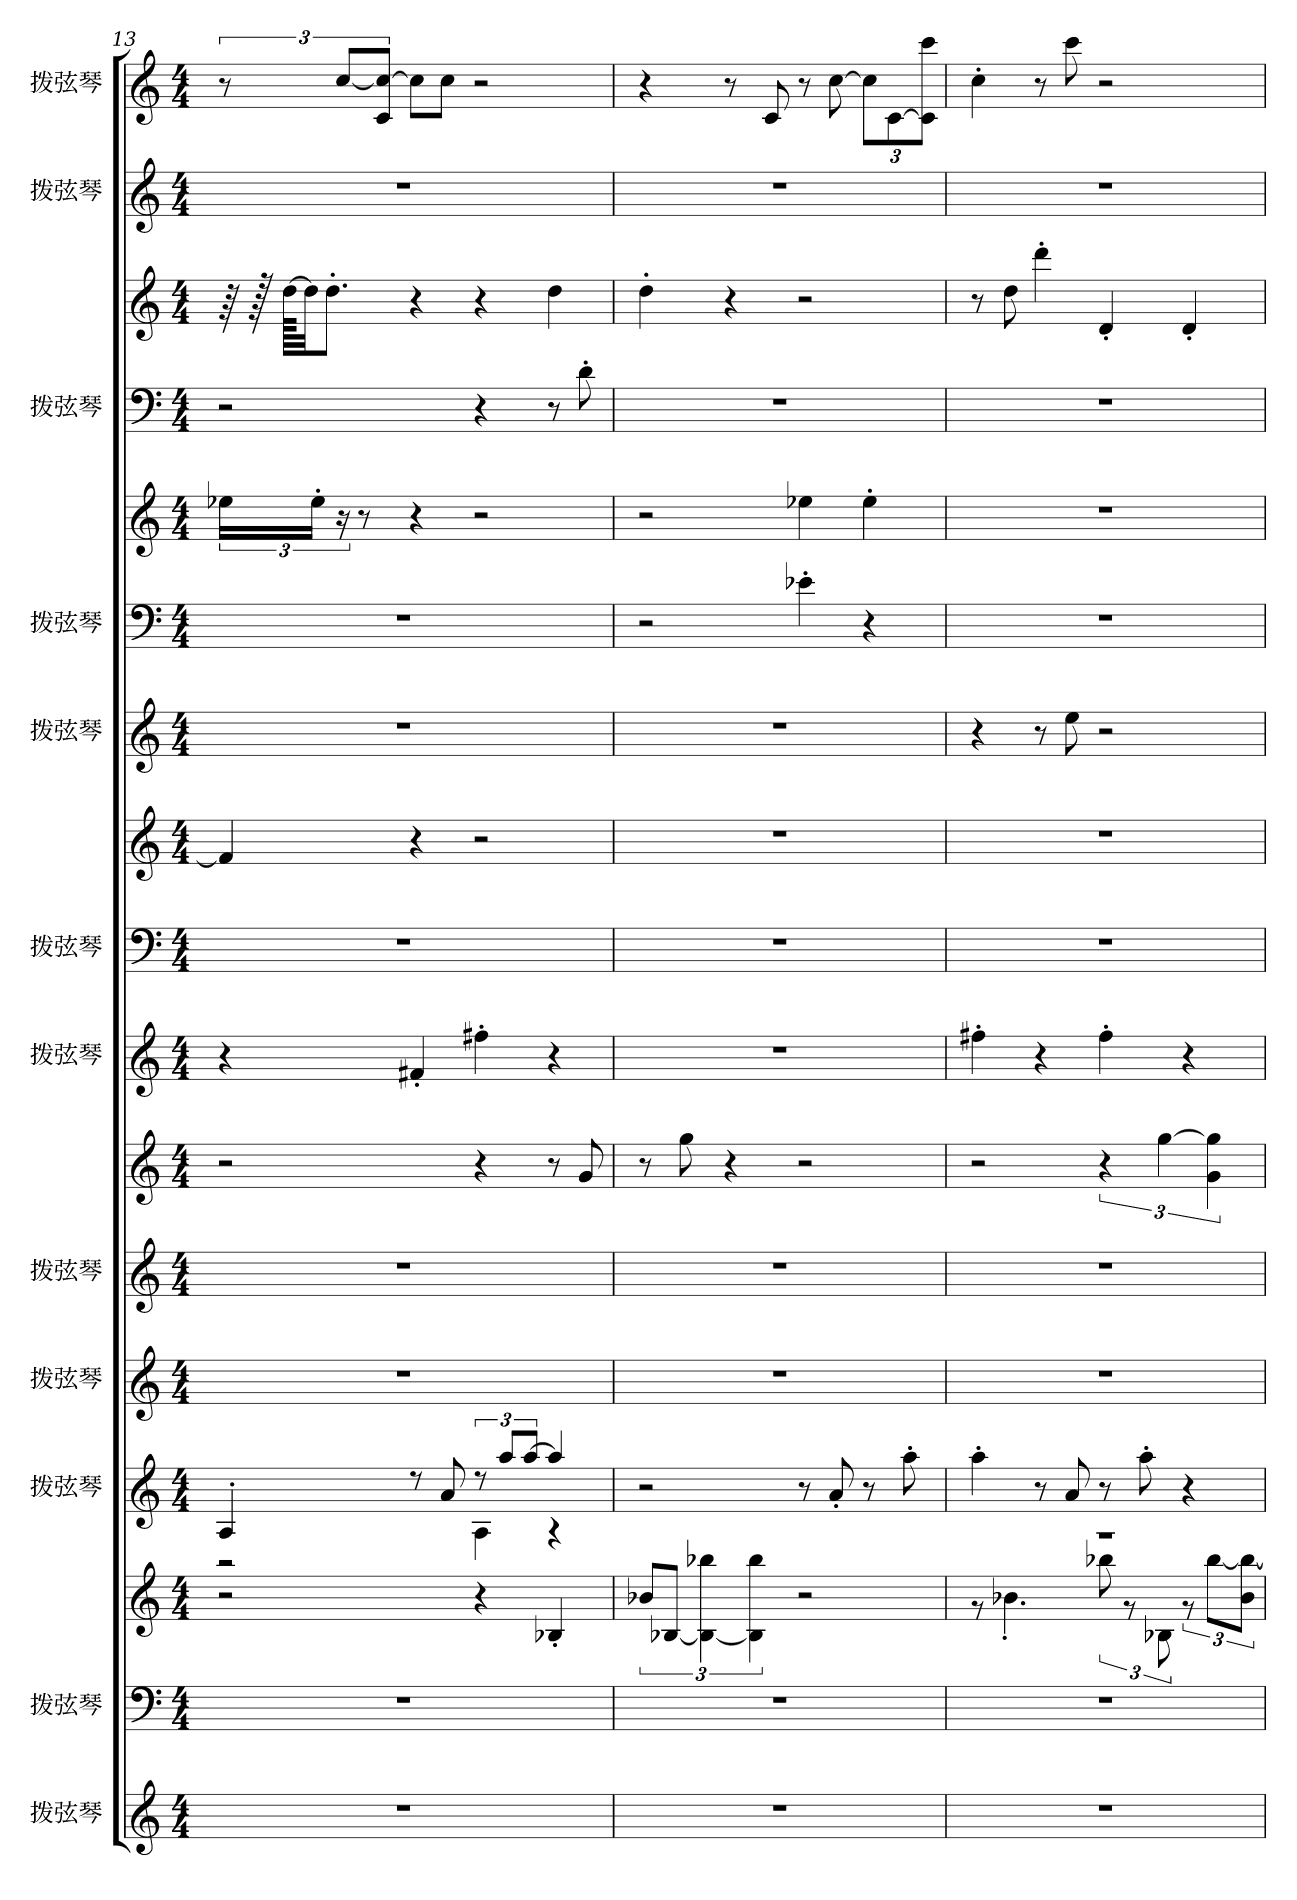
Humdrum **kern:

**kern	**kern	**kern	**kern	**kern	**kern	**kern	**kern	**kern	**kern	**kern	**kern	**kern	**kern	**kern	**kern	**kern
*part12	*part11	*part11	*part10	*part9	*part8	*part8	*part7	*part6	*part6	*part5	*part4	*part4	*part3	*part3	*part2	*part1
*staff17	*staff16	*staff15	*staff14	*staff13	*staff12	*staff11	*staff10	*staff9	*staff8	*staff7	*staff6	*staff5	*staff4	*staff3	*staff2	*staff1
*I"拨弦琴	*I"拨弦琴	*	*I"拨弦琴	*I"拨弦琴	*I"拨弦琴	*	*I"拨弦琴	*I"拨弦琴	*	*I"拨弦琴	*I"拨弦琴	*	*I"拨弦琴	*	*I"拨弦琴	*I"拨弦琴
!!LO:PB:g=z
*clefG2	*clefF4	*clefG2	*clefG2	*clefG2	*clefG2	*clefG2	*clefG2	*clefF4	*clefG2	*clefG2	*clefF4	*clefG2	*clefF4	*clefG2	*clefG2	*clefG2
*k[]	*k[]	*k[]	*k[]	*k[]	*k[]	*k[]	*k[]	*k[]	*k[]	*k[]	*k[]	*k[]	*k[]	*k[]	*k[]	*k[]
*M4/4	*M4/4	*M4/4	*M4/4	*M4/4	*M4/4	*M4/4	*M4/4	*M4/4	*M4/4	*M4/4	*M4/4	*M4/4	*M4/4	*M4/4	*M4/4	*M4/4
=13	=13	=13	=13	=13	=13	=13	=13	=13	=13	=13	=13	=13	=13	=13	=13	=13
*	*	*	*^	*	*	*	*	*	*	*	*	*	*	*	*	*
1r	1r	2r	4A'/	2r	1r	1r	2r	4r	1r	4f/]	1r	1r	24ee-X\LL	2r	64r	1r	12r
.	.	.	.	.	.	.	.	.	.	.	.	.	.	.	128r	.	.
.	.	.	.	.	.	.	.	.	.	.	.	.	.	.	[128dd\KKLLL	.	.
.	.	.	.	.	.	.	.	.	.	.	.	.	.	.	32dd\JJ]	.	.
.	.	.	.	.	.	.	.	.	.	.	.	.	24ee-'\JJ	.	.	.	.
.	.	.	.	.	.	.	.	.	.	.	.	.	.	.	8.dd'\J	.	.
.	.	.	.	.	.	.	.	.	.	.	.	.	24r	.	.	.	[12cc/L
.	.	.	.	.	.	.	.	.	.	.	.	.	8r	.	.	.	.
.	.	.	.	.	.	.	.	.	.	.	.	.	.	.	.	.	12c/ 12cc/_J
.	.	.	8r	.	.	.	.	4f#X'/	.	4r	.	.	4r	.	4r	.	8cc\L]
.	.	.	8a/	.	.	.	.	.	.	.	.	.	.	.	.	.	8cc\J
.	.	4r	12r	4A\	.	.	4r	4ff#X'\	.	2r	.	.	2r	4r	4r	.	2r
.	.	.	12aa/L	.	.	.	.	.	.	.	.	.	.	.	.	.	.
.	.	.	[12aa/J	.	.	.	.	.	.	.	.	.	.	.	.	.	.
.	.	4B-X'/	4aa/]	4r	.	.	8r	4r	.	.	.	.	.	8r	4dd\	.	.
.	.	.	.	.	.	.	8g/	.	.	.	.	.	.	8d'\	.	.	.
*	*	*	*v	*v	*	*	*	*	*	*	*	*	*	*	*	*	*
=14	=14	=14	=14	=14	=14	=14	=14	=14	=14	=14	=14	=14	=14	=14	=14	=14
1r	1r	12b-X/L	2r	1r	1r	8r	1r	1r	1r	1r	2r	2r	1r	4dd'\	1r	4r
.	.	[12B-X/J	.	.	.	.	.	.	.	.	.	.	.	.	.	.
.	.	.	.	.	.	8gg\	.	.	.	.	.	.	.	.	.	.
.	.	6B-\_ 6bb-X\	.	.	.	.	.	.	.	.	.	.	.	.	.	.
.	.	.	.	.	.	4r	.	.	.	.	.	.	.	4r	.	8r
.	.	6B-\] 6bb-\	.	.	.	.	.	.	.	.	.	.	.	.	.	.
.	.	.	.	.	.	.	.	.	.	.	.	.	.	.	.	8c/
.	.	2r	8r	.	.	2r	.	.	.	.	4e-X'\	4ee-X\	.	2r	.	8r
.	.	.	8a'/	.	.	.	.	.	.	.	.	.	.	.	.	[8cc\
*	*	*	*	*	*	*	*	*	*	*	*	*	*	*	*	*Xbrackettup
.	.	.	8r	.	.	.	.	.	.	.	4r	4ee-'\	.	.	.	12cc\L]
.	.	.	.	.	.	.	.	.	.	.	.	.	.	.	.	[12c\
.	.	.	8aa'\	.	.	.	.	.	.	.	.	.	.	.	.	.
.	.	.	.	.	.	.	.	.	.	.	.	.	.	.	.	12c\] 12ccc\J
=15	=15	=15	=15	=15	=15	=15	=15	=15	=15	=15	=15	=15	=15	=15	=15	=15
*	*	*^	*	*	*	*	*	*	*	*	*	*	*	*	*	*
1r	1r	1r	8r	4aa'\	1r	1r	2r	4ff#X'\	1r	1r	4r	1r	1r	1r	8r	1r	4cc'\
.	.	.	4.b-X'\	.	.	.	.	.	.	.	.	.	.	.	8dd\	.	.
.	.	.	.	8r	.	.	.	4r	.	.	8r	.	.	.	4ddd'\	.	8r
.	.	.	.	8a/	.	.	.	.	.	.	8ee\	.	.	.	.	.	8ccc\
.	.	.	12bb-X\	8r	.	.	6r	4ff#'\	.	.	2r	.	.	.	4d'/	.	2r
.	.	.	12r	.	.	.	.	.	.	.	.	.	.	.	.	.	.
.	.	.	.	8aa'\	.	.	.	.	.	.	.	.	.	.	.	.	.
.	.	.	12B-X\	.	.	.	[6gg\	.	.	.	.	.	.	.	.	.	.
.	.	.	12r	4r	.	.	.	4r	.	.	.	.	.	.	4d'/	.	.
.	.	.	[12bb-\L	.	.	.	6g\ 6gg\]	.	.	.	.	.	.	.	.	.	.
.	.	.	12b-\ 12bb-\_J	.	.	.	.	.	.	.	.	.	.	.	.	.	.
*	*	*v	*v	*	*	*	*	*	*	*	*	*	*	*	*	*	*
=	=	=	=	=	=	=	=	=	=	=	=	=	=	=	=	=
*-	*-	*-	*-	*-	*-	*-	*-	*-	*-	*-	*-	*-	*-	*-	*-	*-
